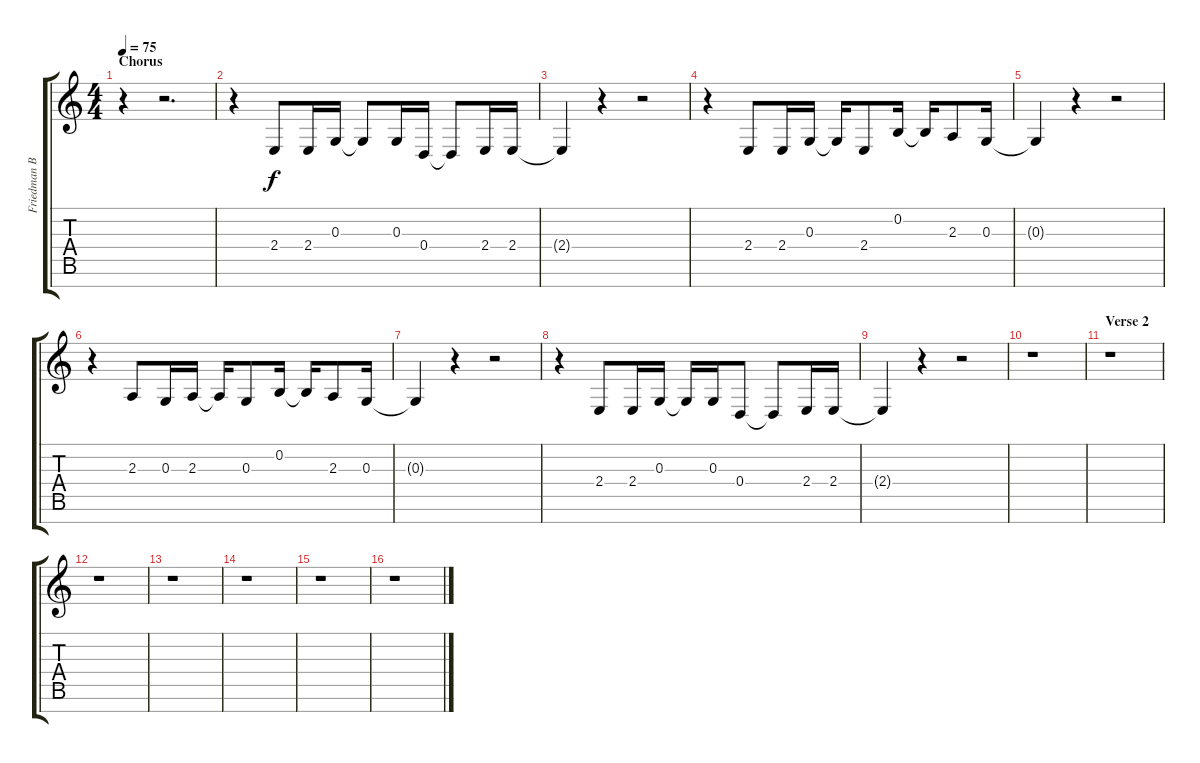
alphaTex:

\track ("Friedman Back Vocals" "Friedman B") {instrument lead7fifths}
\staff {score tabs}
\tuning (E4 B3 G3 D3 A2 E2 B1) {hide}
\ts (4 4)
\section ("" "Chorus")
\tempo 75
\clef g2
\ks c
r.4{dy f} r.2{d} |
r.4 2.4.8 2.4.16 0.3.16 0.3{t}.8 0.3.16 0.4.16 0.4{t}.8 2.4.16 2.4.16 |
2.4{t}.4 r.4 r.2 |
r.4 2.4.8 2.4.16 0.3.16 0.3{t}.16 2.4.8 0.2.16 0.2{t}.16 2.3.8 0.3.16 |
0.3{t}.4 r.4 r.2 |
r.4 2.3.8 0.3.16 2.3.16 2.3{t}.16 0.3.8 0.2.16 0.2{t}.16 2.3.8 0.3.16 |
0.3{t}.4 r.4 r.2 |
r.4 2.4.8 2.4.16 0.3.16 0.3{t}.16 0.3.16 0.4.8 0.4{t}.8 2.4.16 2.4.16 |
2.4{t}.4 r.4 r.2 |
r.1 |
\section ("" "Verse 2")
r.1 |
r.1 |
r.1 |
r.1 |
r.1 |
r.1
